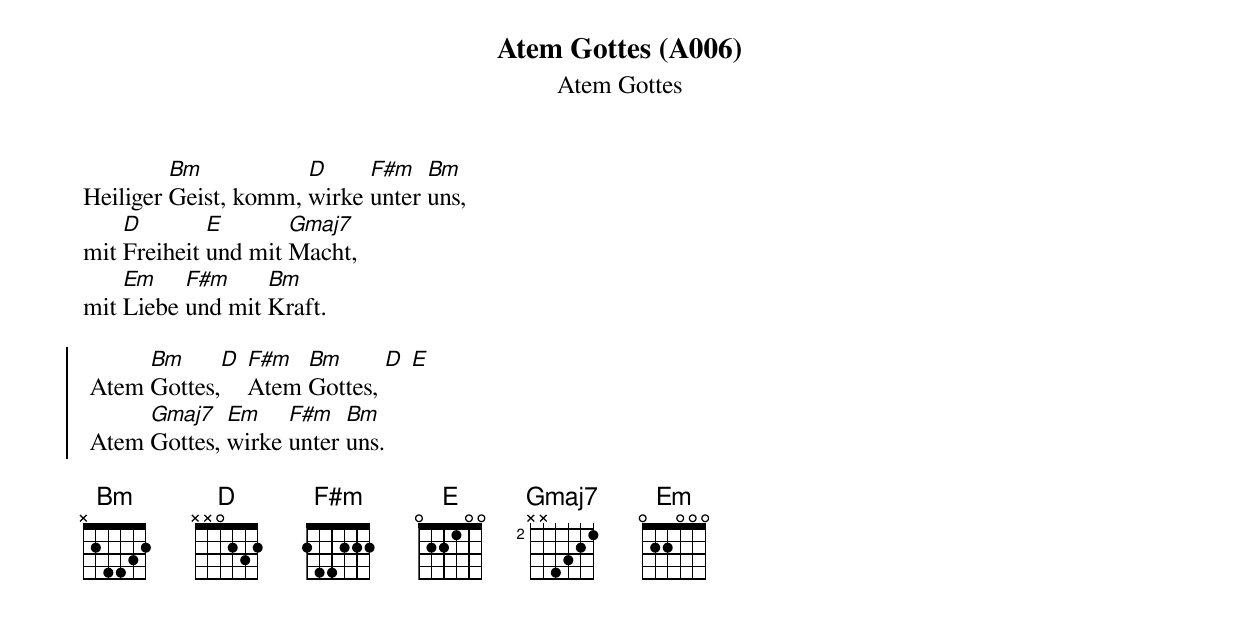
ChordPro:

{title: Atem Gottes (A006)}
{subtitle: Atem Gottes}
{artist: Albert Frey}
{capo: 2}

Heiliger [Bm]Geist, komm, [D]wirke [F#m]unter [Bm]uns,
mit [D]Freiheit [E]und mit [Gmaj7]Macht,
mit [Em]Liebe [F#m]und mit [Bm]Kraft.

{soc}
 Atem [Bm]Gottes,[D] [F#m]Atem [Bm]Gottes, [D] [E]
 Atem [Gmaj7]Gottes, [Em]wirke [F#m]unter [Bm]uns.
 {eoc}

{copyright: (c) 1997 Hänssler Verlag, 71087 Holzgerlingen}
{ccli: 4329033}
